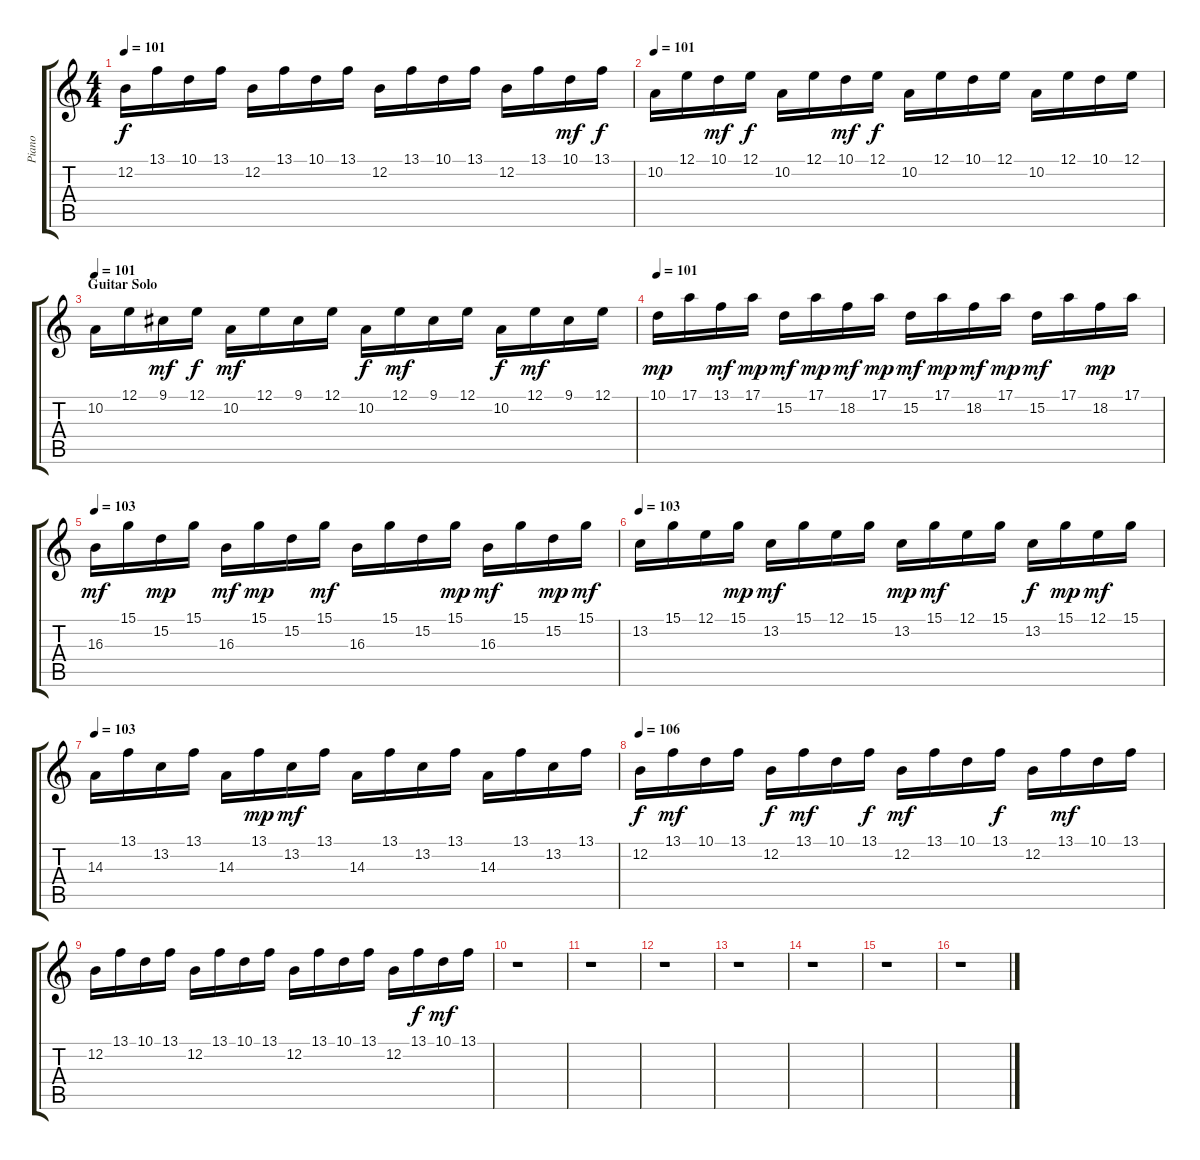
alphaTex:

\track ("Piano" "Piano") {instrument honkytonkpiano}
\staff {score tabs}
\tuning (E4 B3 G3 D3 A2 E2) {hide}
\ts (4 4)
\tempo 101
\clef g2
\ks c
12.2.16{dy f} 13.1.16 10.1.16 13.1.16 12.2.16 13.1.16 10.1.16 13.1.16 12.2.16 13.1.16 10.1.16 13.1.16 12.2.16 13.1.16 10.1.16{dy mf} 13.1.16{dy f} |
\tempo 101
10.2.16 12.1.16 10.1.16{dy mf} 12.1.16{dy f} 10.2.16 12.1.16 10.1.16{dy mf} 12.1.16{dy f} 10.2.16 12.1.16 10.1.16 12.1.16 10.2.16 12.1.16 10.1.16 12.1.16 |
\section ("" "Guitar Solo")
\tempo 101
10.2.16 12.1.16 9.1.16{dy mf} 12.1.16{dy f} 10.2.16{dy mf} 12.1.16 9.1.16 12.1.16 10.2.16{dy f} 12.1.16{dy mf} 9.1.16 12.1.16 10.2.16{dy f} 12.1.16{dy mf} 9.1.16 12.1.16 |
\tempo 101
10.1.16{dy mp} 17.1.16 13.1.16{dy mf} 17.1.16{dy mp} 15.2.16{dy mf} 17.1.16{dy mp} 18.2.16{dy mf} 17.1.16{dy mp} 15.2.16{dy mf} 17.1.16{dy mp} 18.2.16{dy mf} 17.1.16{dy mp} 15.2.16{dy mf} 17.1.16 18.2.16{dy mp} 17.1.16 |
\tempo 103
16.3.16{dy mf} 15.1.16 15.2.16{dy mp} 15.1.16 16.3.16{dy mf} 15.1.16{dy mp} 15.2.16 15.1.16{dy mf} 16.3.16 15.1.16 15.2.16 15.1.16{dy mp} 16.3.16{dy mf} 15.1.16 15.2.16{dy mp} 15.1.16{dy mf} |
\tempo 103
13.2.16 15.1.16 12.1.16 15.1.16{dy mp} 13.2.16{dy mf} 15.1.16 12.1.16 15.1.16 13.2.16{dy mp} 15.1.16{dy mf} 12.1.16 15.1.16 13.2.16{dy f} 15.1.16{dy mp} 12.1.16{dy mf} 15.1.16 |
\tempo 103
14.3.16 13.1.16 13.2.16 13.1.16 14.3.16 13.1.16{dy mp} 13.2.16{dy mf} 13.1.16 14.3.16 13.1.16 13.2.16 13.1.16 14.3.16 13.1.16 13.2.16 13.1.16 |
\tempo 106
12.2.16{dy f} 13.1.16{dy mf} 10.1.16 13.1.16 12.2.16{dy f} 13.1.16{dy mf} 10.1.16 13.1.16{dy f} 12.2.16{dy mf} 13.1.16 10.1.16 13.1.16{dy f} 12.2.16 13.1.16{dy mf} 10.1.16 13.1.16 |
12.2.16 13.1.16 10.1.16 13.1.16 12.2.16 13.1.16 10.1.16 13.1.16 12.2.16 13.1.16 10.1.16 13.1.16 12.2.16 13.1.16{dy f} 10.1.16{dy mf} 13.1.16 |
r.1 |
r.1 |
r.1 |
r.1 |
r.1 |
r.1 |
r.1
